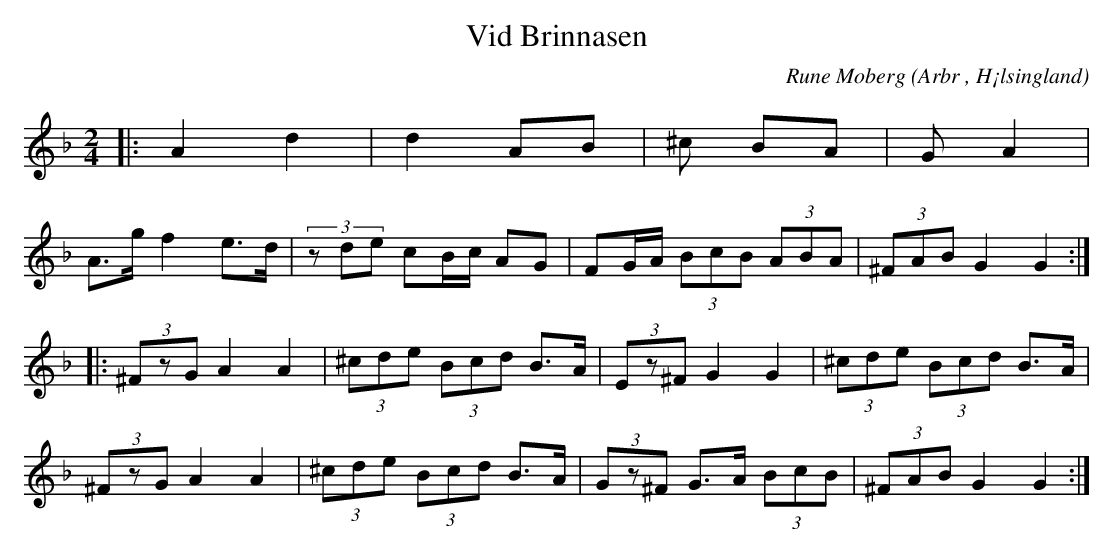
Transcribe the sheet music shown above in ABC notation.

X:1
T:Vid Brinnasen
C: Rune Moberg
O:Arbr , H¡lsingland
M:2/4
L:1/8
K:Dm
|: A2 d2|d2 AB|^c BA|G A2|
A>g f2 e>d|(3zde cB/c/ AG|FG/A/ (3BcB (3ABA|(3^FAB G2 G2:|
|:(3^FzG A2 A2|(3^cde (3Bcd B>A|(3Ez^F G2 G2|(3^cde (3Bcd B>A|
(3^FzG A2 A2|(3^cde (3Bcd B>A| (3Gz^F G>A (3BcB|(3^FAB G2 G2:|
